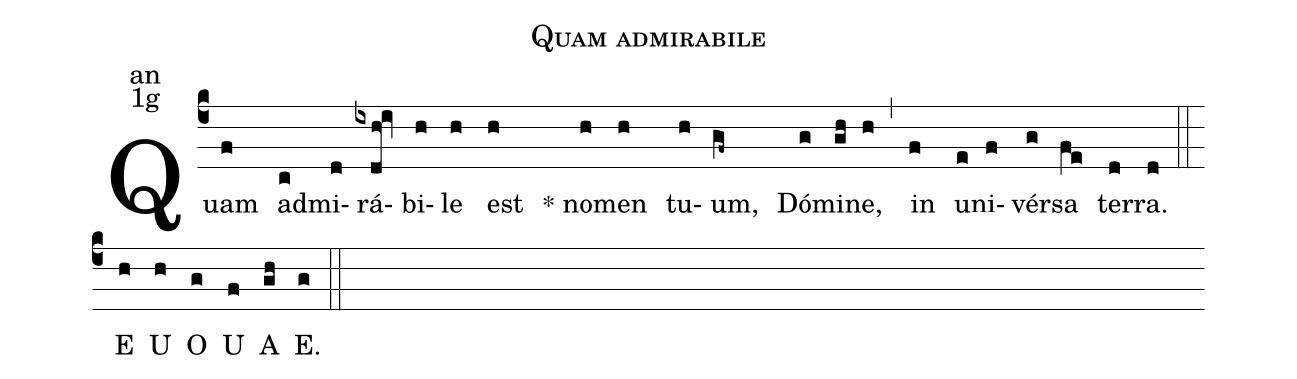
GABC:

name:Quam admirabile;
office-part:an;
mode:1g;
%%
(c4) Quam(f) ad(c)mi(d)rá(ixdh!iv)bi(h)le(h) est(h)  <sp>*</sp> no(h)men(h) tu(h)um,(gf~) Dó(g)mi(gh)ne,(h) (,)
in(f) u(e)ni(f)vér(g)sa(fe) ter(d)ra.(d)
(::) <eu>E(h) U(h) O(g) U(f) A(gh) E.(g) </eu>(::)
